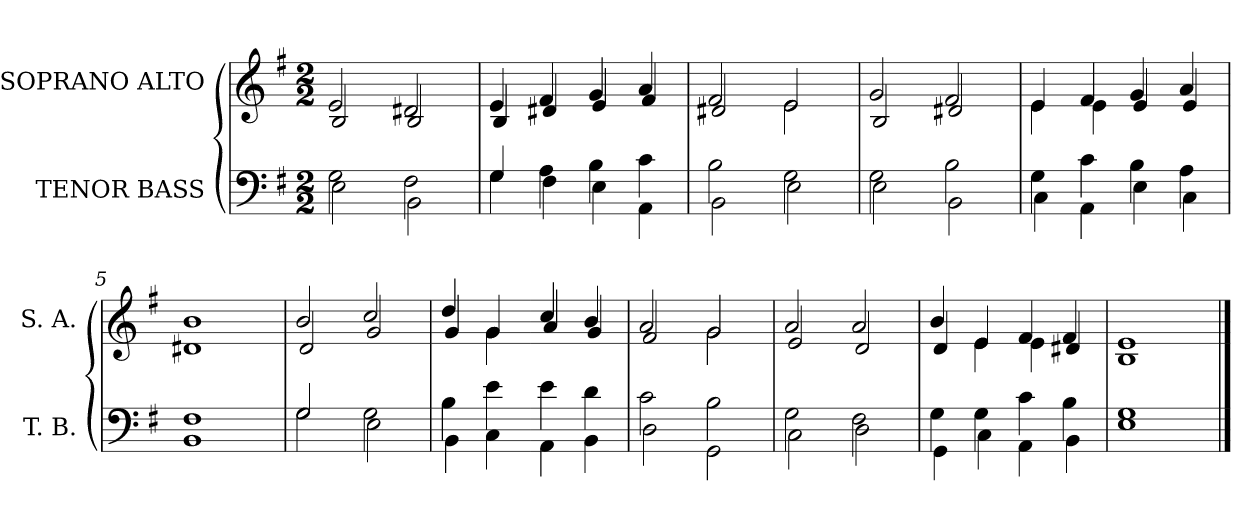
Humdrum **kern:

**kern	**kern
*part2	*part1
*staff2	*staff1
*I"TENOR BASS	*I"SOPRANO ALTO
*I'T. B.	*I'S. A.
!!LO:PB:g=z
*clefF4	*clefG2
*k[f#]	*k[f#]
*G:	*G:
*M2/2	*M2/2
=	=
*^	*^
2Gi\	2Ei\	2ei/	2Bi/
2F#i\	2BBi\	2d#Xi/	2Bi/
=1	=1	=1	=1
4Gi/	4Gi\	4ei/	4Bi/
4Ai\	4F#i\	4f#i/	4d#Xi/
4Bi\	4Ei\	4gi/	4ei/
4ci\	4AAi\	4ai/	4f#i/
=2	=2	=2	=2
2Bi\	2BBi\	2f#i/	2d#Xi/
2Gi\	2Ei\	2ei/	2ei\
=3	=3	=3	=3
2Gi\	2Ei\	2gi/	2Bi/
2Bi\	2BBi\	2f#i/	2d#Xi/
!!LO:LB:g=z	!!
=4	=4	=4	=4
4Gi\	4Ci\	4ei/	4ei\
4ci\	4AAi\	4f#i/	4ei\
4Bi\	4Ei\	4gi/	4ei/
4Ai\	4Ci\	4ai/	4ei/
=5	=5	=5	=5
1F#i	1BBi	1bi	1d#Xi
=6	=6	=6	=6
2Gi/	2Gi\	2bi/	2di/
2Gi\	2Ei\	2cci/	2gi/
=7	=7	=7	=7
4Bi\	4BBi\	4ddi/	4gi/
4ei\	4Ci\	4gi/	4gi\
!!LO:LB:g=z	!!
=8-	=8-	=8-	=8-
4ei\	4AAi\	4cci/	4ai/
4di\	4BBi\	4bi/	4gi/
=9	=9	=9	=9
2ci\	2Di\	2ai/	2f#i/
2Bi\	2GGi\	2gi/	2gi\
=10	=10	=10	=10
2Gi\	2Ci\	2ai/	2ei/
2F#i\	2Di\	2ai/	2di/
=11	=11	=11	=11
4Gi\	4GGi\	4bi/	4di/
4Gi\	4Ci\	4ei/	4ei\
4ci\	4AAi\	4f#i/	4ei\
4Bi\	4BBi\	4f#i/	4d#Xi/
=12	=12	=12	=12
1Gi	1Ei	1ei	1Bi
*v	*v	*	*
*	*v	*v
==	==
*-	*-
